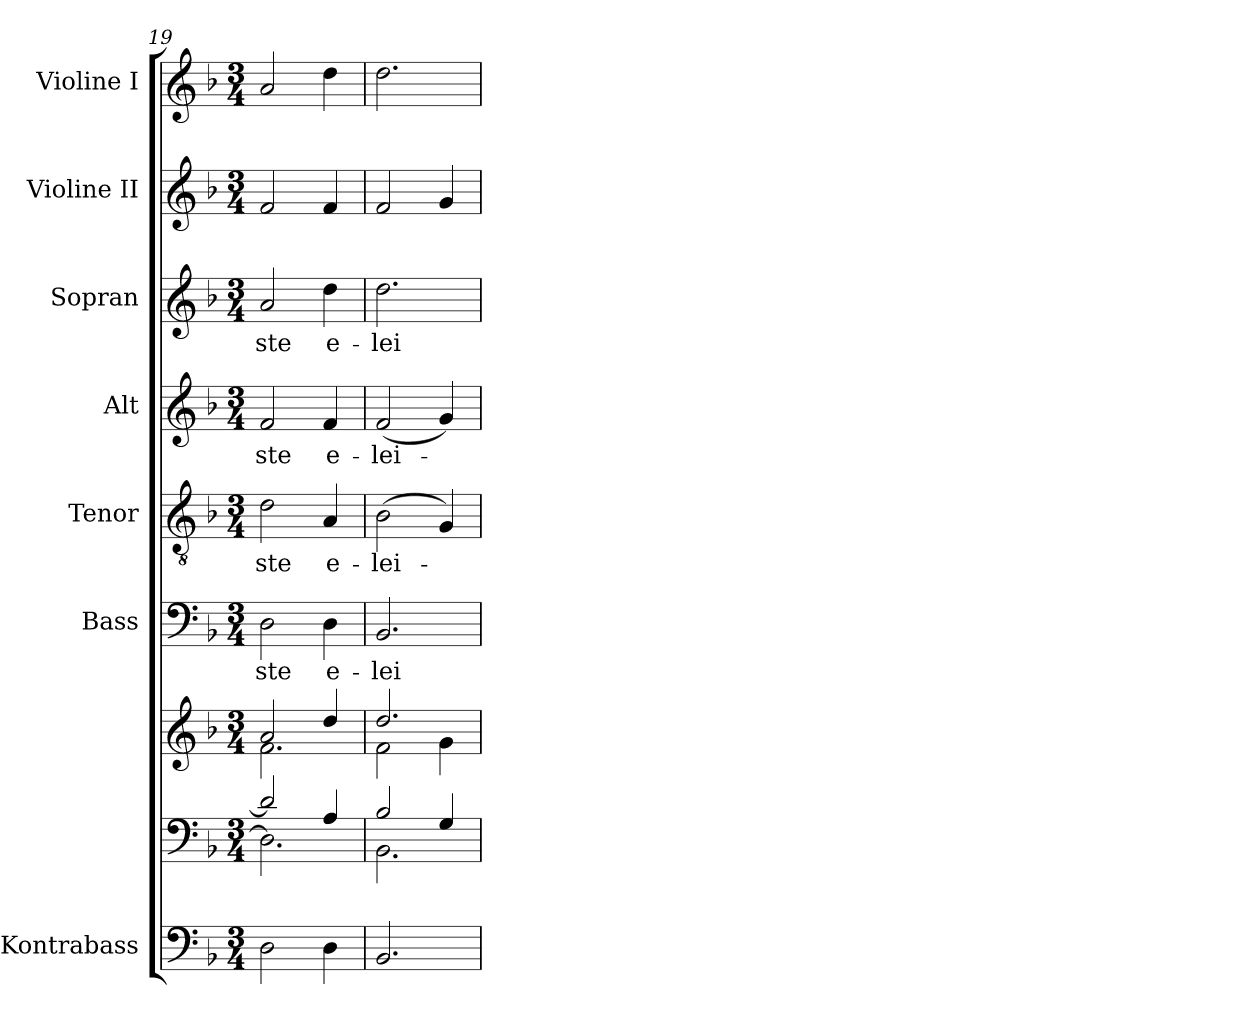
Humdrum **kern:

**kern	**kern	**kern	**kern	**text	**kern	**text	**kern	**text	**kern	**text	**kern	**kern
*part8	*part7	*part7	*part6	*part6	*part5	*part5	*part4	*part4	*part3	*part3	*part2	*part1
*staff9	*staff8	*staff7	*staff6	*staff6	*staff5	*staff5	*staff4	*staff4	*staff3	*staff3	*staff2	*staff1
*I"Kontrabass	*	*	*I"Bass	*	*I"Tenor	*	*I"Alt	*	*I"Sopran	*	*I"Violine II	*I"Violine I
*I'Kb.	*	*	*I'B.	*	*I'T.	*	*I'A.	*	*I'S.	*	*I'Vl. II	*I'Vl. I
*clefF4	*clefF4	*clefG2	*clefF4	*	*clefGv2	*	*clefG2	*	*clefG2	*	*clefG2	*clefG2
*ITrd7c12	*	*	*	*	*	*	*	*	*	*	*	*
*k[b-]	*k[b-]	*k[b-]	*k[b-]	*	*k[b-]	*	*k[b-]	*	*k[b-]	*	*k[b-]	*k[b-]
*F:	*F:	*F:	*F:	*	*F:	*	*F:	*	*F:	*	*F:	*F:
*M3/4	*M3/4	*M3/4	*M3/4	*	*M3/4	*	*M3/4	*	*M3/4	*	*M3/4	*M3/4
=19	=19	=19	=19	=19	=19	=19	=19	=19	=19	=19	=19	=19
*	*^	*^	*	*	*	*	*	*	*	*	*	*
!	!	!	!	!	!	!LO:LY:b	!	!LO:LY:b	!	!LO:LY:b	!	!LO:LY:b	!	!
2DD\	2d/]	2.D\]	2a/	2.f\	2D\	-ste	2d\	-ste	2f/	-ste	2a/	-ste	2f/	2a/
!	!	!	!	!	!	!LO:LY:b	!	!LO:LY:b	!	!LO:LY:b	!	!LO:LY:b	!	!
4DD\	4A/	.	4dd/	.	4D\	e-	4A/	e-	4f/	e-	4dd\	e-	4f/	4dd\
=20	=20	=20	=20	=20	=20	=20	=20	=20	=20	=20	=20	=20	=20	=20
!	!	!	!	!	!	!LO:LY:b	!	!LO:LY:b	!	!LO:LY:b	!	!LO:LY:b	!	!
2.BBB-/	2B-/	2.BB-\	2.dd/	2f\	2.BB-/	-lei-	(>2B-\	-lei-	(<2f/	-lei-	2.dd\	-lei-	2f/	2.dd\
.	4G/	.	.	4g\	.	.	4G/)	.	4g/)	.	.	.	4g/	.
*	*v	*v	*	*	*	*	*	*	*	*	*	*	*	*
*	*	*v	*v	*	*	*	*	*	*	*	*	*	*
=	=	=	=	=	=	=	=	=	=	=	=	=
*-	*-	*-	*-	*-	*-	*-	*-	*-	*-	*-	*-	*-
